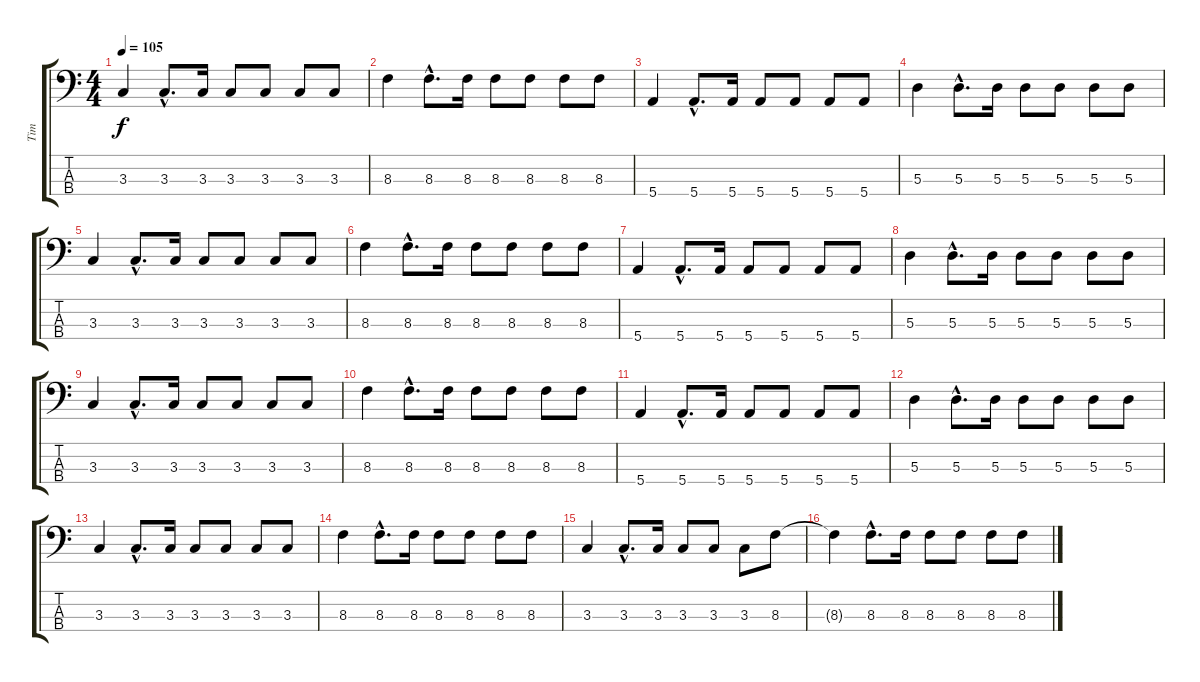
\track ("Tim" "Tim") {instrument electricbasspick}
\staff {score tabs}
\tuning (G2 D2 A1 E1) {hide}
\ts (4 4)
\tempo 105
\clef f4
\ks c
3.3.4{dy f} 3.3{hac}.8{d} 3.3.16 3.3.8 3.3.8 3.3.8 3.3.8 |
8.3.4 8.3{hac}.8{d} 8.3.16 8.3.8 8.3.8 8.3.8 8.3.8 |
5.4.4 5.4{hac}.8{d} 5.4.16 5.4.8 5.4.8 5.4.8 5.4.8 |
5.3.4 5.3{hac}.8{d} 5.3.16 5.3.8 5.3.8 5.3.8 5.3.8 |
3.3.4 3.3{hac}.8{d} 3.3.16 3.3.8 3.3.8 3.3.8 3.3.8 |
8.3.4 8.3{hac}.8{d} 8.3.16 8.3.8 8.3.8 8.3.8 8.3.8 |
5.4.4 5.4{hac}.8{d} 5.4.16 5.4.8 5.4.8 5.4.8 5.4.8 |
5.3.4 5.3{hac}.8{d} 5.3.16 5.3.8 5.3.8 5.3.8 5.3.8 |
3.3.4 3.3{hac}.8{d} 3.3.16 3.3.8 3.3.8 3.3.8 3.3.8 |
8.3.4 8.3{hac}.8{d} 8.3.16 8.3.8 8.3.8 8.3.8 8.3.8 |
5.4.4 5.4{hac}.8{d} 5.4.16 5.4.8 5.4.8 5.4.8 5.4.8 |
5.3.4 5.3{hac}.8{d} 5.3.16 5.3.8 5.3.8 5.3.8 5.3.8 |
3.3.4 3.3{hac}.8{d} 3.3.16 3.3.8 3.3.8 3.3.8 3.3.8 |
8.3.4 8.3{hac}.8{d} 8.3.16 8.3.8 8.3.8 8.3.8 8.3.8 |
3.3.4 3.3{hac}.8{d} 3.3.16 3.3.8 3.3.8 3.3.8 8.3.8 |
8.3{t}.4 8.3{hac}.8{d} 8.3.16 8.3.8 8.3.8 8.3.8 8.3.8
